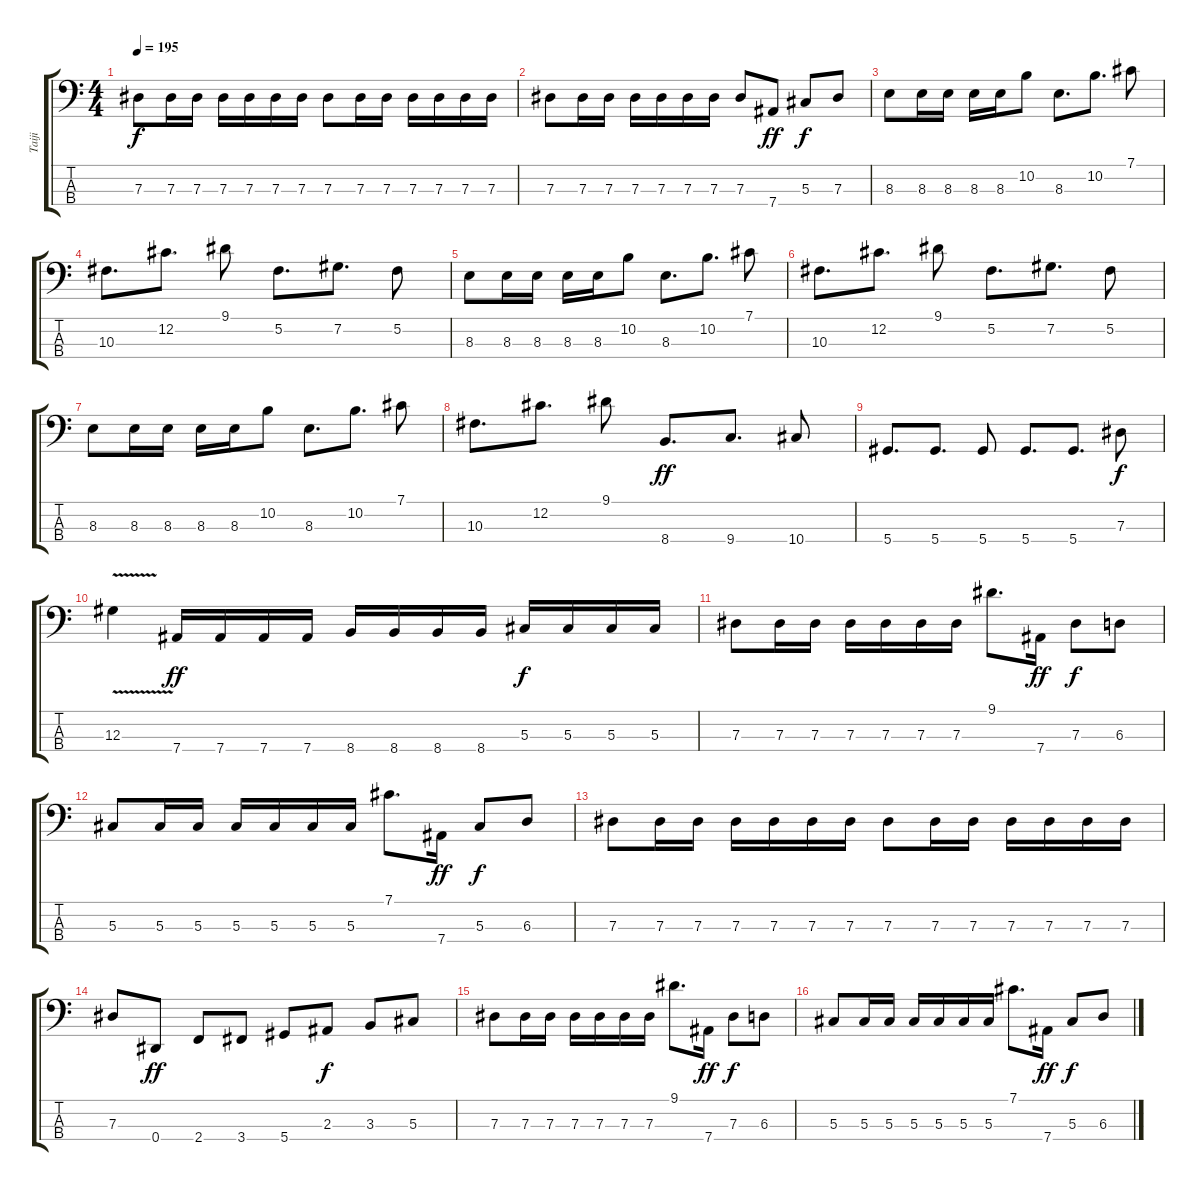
\track ("Taiji" "Taiji") {instrument electricbasspick}
\staff {score tabs}
\tuning (Gb2 Db2 Ab1 Eb1) {hide}
\ts (4 4)
\tempo 195
\clef f4
\ks c
7.3.8{dy f} 7.3.16 7.3.16 7.3.16 7.3.16 7.3.16 7.3.16 7.3.8 7.3.16 7.3.16 7.3.16 7.3.16 7.3.16 7.3.16 |
7.3.8 7.3.16 7.3.16 7.3.16 7.3.16 7.3.16 7.3.16 7.3.8 7.4.8{dy ff} 5.3.8{dy f} 7.3.8 |
8.3.8 8.3.16 8.3.16 8.3.16 8.3.16 10.2.8 8.3.8{d} 10.2.8{d} 7.1.8 |
10.3.8{d} 12.2.8{d} 9.1.8 5.2.8{d} 7.2.8{d} 5.2.8 |
8.3.8 8.3.16 8.3.16 8.3.16 8.3.16 10.2.8 8.3.8{d} 10.2.8{d} 7.1.8 |
10.3.8{d} 12.2.8{d} 9.1.8 5.2.8{d} 7.2.8{d} 5.2.8 |
8.3.8 8.3.16 8.3.16 8.3.16 8.3.16 10.2.8 8.3.8{d} 10.2.8{d} 7.1.8 |
10.3.8{d} 12.2.8{d} 9.1.8 8.4.8{d dy ff} 9.4.8{d} 10.4.8 |
5.4.8{d} 5.4.8{d} 5.4.8 5.4.8{d} 5.4.8{d} 7.3.8{dy f} |
12.3{v}.4 7.4.16{dy ff} 7.4.16 7.4.16 7.4.16 8.4.16 8.4.16 8.4.16 8.4.16 5.3.16{dy f} 5.3.16 5.3.16 5.3.16 |
7.3.8 7.3.16 7.3.16 7.3.16 7.3.16 7.3.16 7.3.16 9.1.8{d} 7.4.16{dy ff} 7.3.8{dy f} 6.3.8 |
5.3.8 5.3.16 5.3.16 5.3.16 5.3.16 5.3.16 5.3.16 7.1.8{d} 7.4.16{dy ff} 5.3.8{dy f} 6.3.8 |
7.3.8 7.3.16 7.3.16 7.3.16 7.3.16 7.3.16 7.3.16 7.3.8 7.3.16 7.3.16 7.3.16 7.3.16 7.3.16 7.3.16 |
7.3.8 0.4.8{dy ff} 2.4.8 3.4.8 5.4.8 2.3.8{dy f} 3.3.8 5.3.8 |
7.3.8 7.3.16 7.3.16 7.3.16 7.3.16 7.3.16 7.3.16 9.1.8{d} 7.4.16{dy ff} 7.3.8{dy f} 6.3.8 |
5.3.8 5.3.16 5.3.16 5.3.16 5.3.16 5.3.16 5.3.16 7.1.8{d} 7.4.16{dy ff} 5.3.8{dy f} 6.3.8
